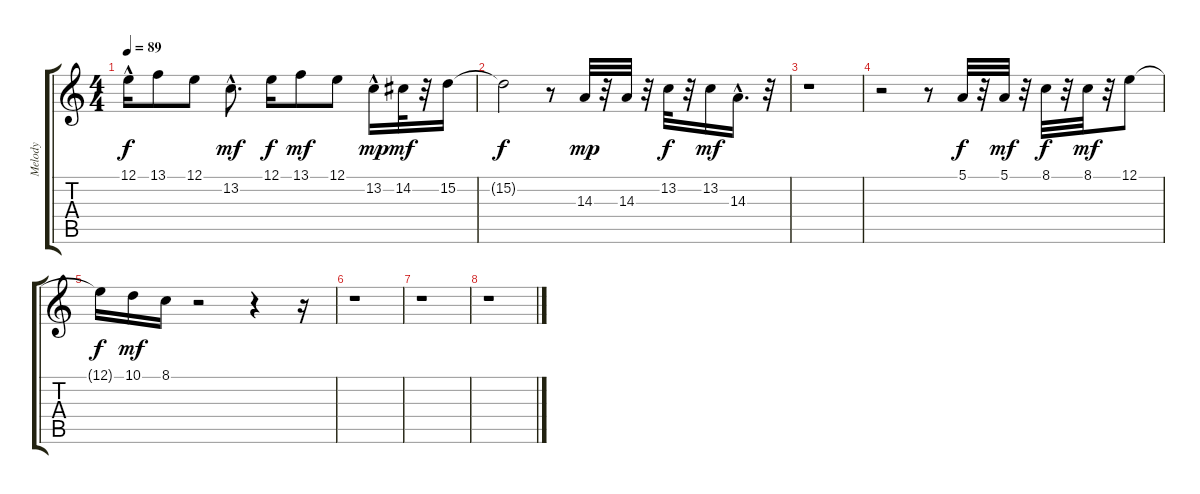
\track ("Melody" "Melody") {instrument electricgrandpiano}
\staff {score tabs}
\tuning (E4 B3 G3 D3 A2 E2) {hide}
\ts (4 4)
\tempo 89
\clef g2
\ks c
12.1{hac}.16{dy f} 13.1.8 12.1.8 13.2{hac}.8{d dy mf} 12.1.16{dy f} 13.1.8{dy mf} 12.1.8 13.2{hac}.16{dy mp} 14.2.32{dy mf} r.32 15.2.16 |
15.2{t}.2{dy f} r.8 14.3.32{dy mp} r.32 14.3.32 r.32 13.2.32{dy f} r.32 13.2.16{dy mf} 14.3{hac}.16{d} r.32 |
r.1 |
r.2 r.8 5.1.32{dy f} r.32 5.1.32{dy mf} r.32 8.1.32{dy f} r.32 8.1.32{dy mf} r.32 12.1.8 |
12.1{t}.16{dy f} 10.1.16{dy mf} 8.1.16 r.2 r.4 r.16 |
r.1 |
r.1 |
r.1
